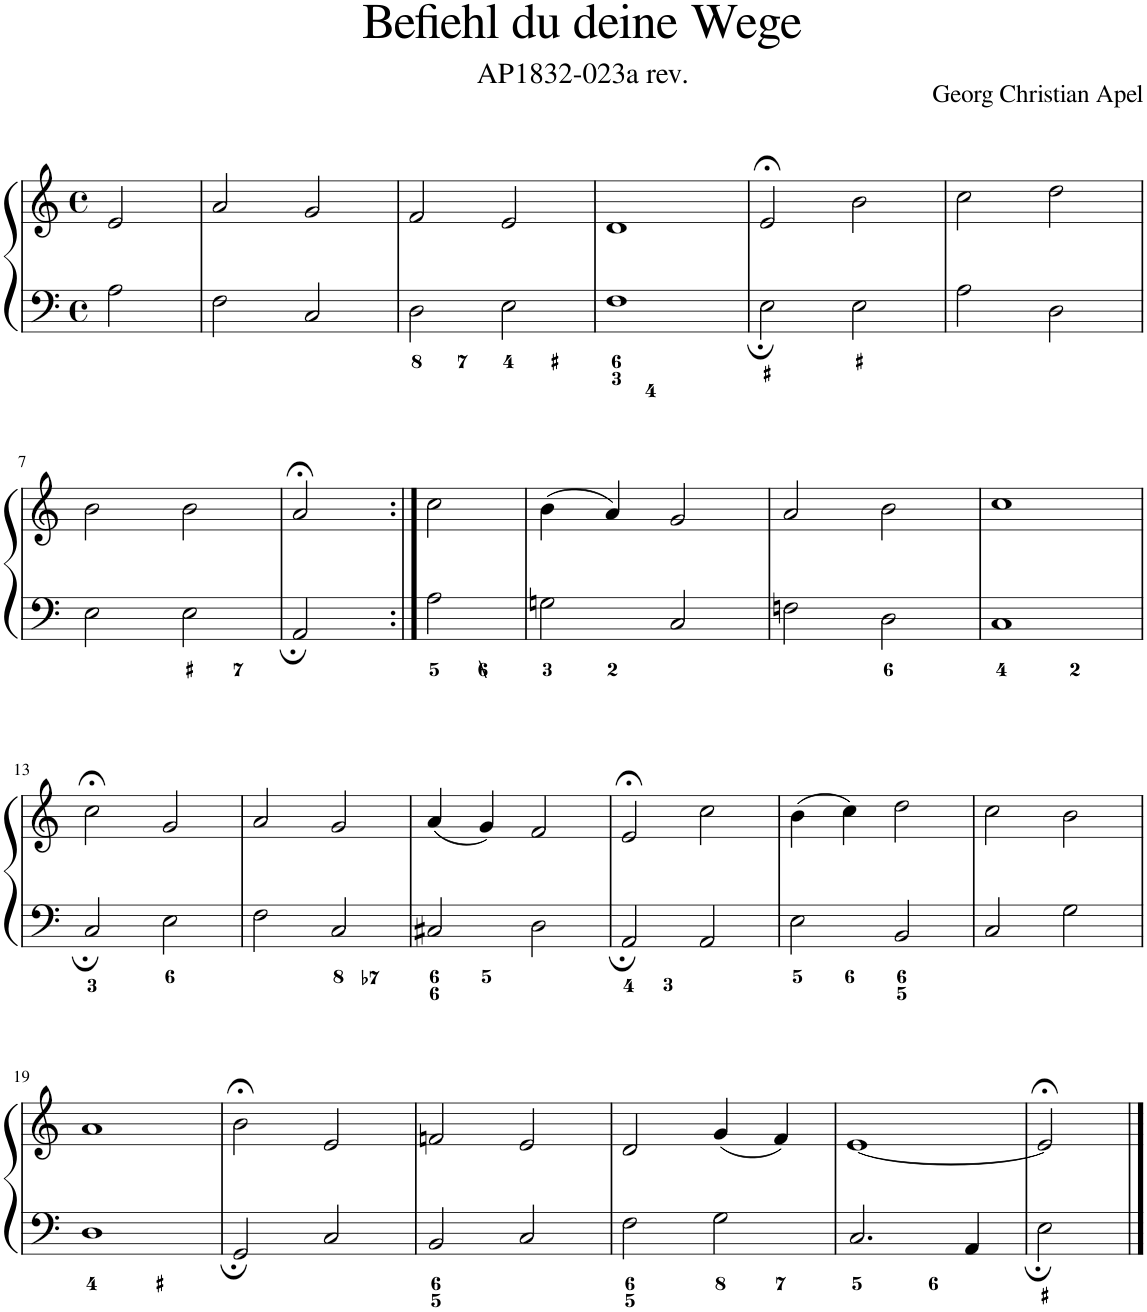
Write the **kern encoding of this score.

**kern	**kern
*part1	*part1
*staff2	*staff1
*I"Piano	*
*I'Pno.	*
*clefF4	*clefG2
*k[]	*k[]
*M4/4	*M4/4
*met(c)	*met(c)
=1	=1
2A\	2e/
=2	=2
2F\	2a/
2C/	2g/
=3	=3
2D\	2f/
2E\	2e/
=4	=4
1F	1d
=5	=5
2E\	2e;</
2E\	2b\
=6	=6
2A\	2cc\
2D\	2dd\
!!LO:LB:g=z
=7	=7
2E\	2b\
2E\	2b\
=8	=8
2AA/	2a;</
=9:|!	=9:|!
2A\	2cc\
=10	=10
2Gn\	(4b\
.	4a/)
2C/	2g/
=11	=11
2Fn\	2a/
2D\	2b\
=12	=12
1C	1cc
!!LO:LB:g=z
=13	=13
2C/	2cc;<\
2E\	2g/
=14	=14
2F\	2a/
2C/	2g/
=15	=15
2C#X/	(4a/
.	4g/)
2D\	2f/
=16	=16
2AA/	2e;</
2AA/	2cc\
=17	=17
2E\	(4b\
.	4cc\)
2BB/	2dd\
=18	=18
2C/	2cc\
2G\	2b\
!!LO:LB:g=z
=19	=19
1D	1a
=20	=20
2GG/	2b;<\
2C/	2e/
=21	=21
2BB/	2fn/
2C/	2e/
=22	=22
2F\	2d/
2G\	(4g/
.	4f/)
=23	=23
2.C/	[1e
4AA/	.
=24	=24
2E\	2e;</]
==	==
*-	*-
